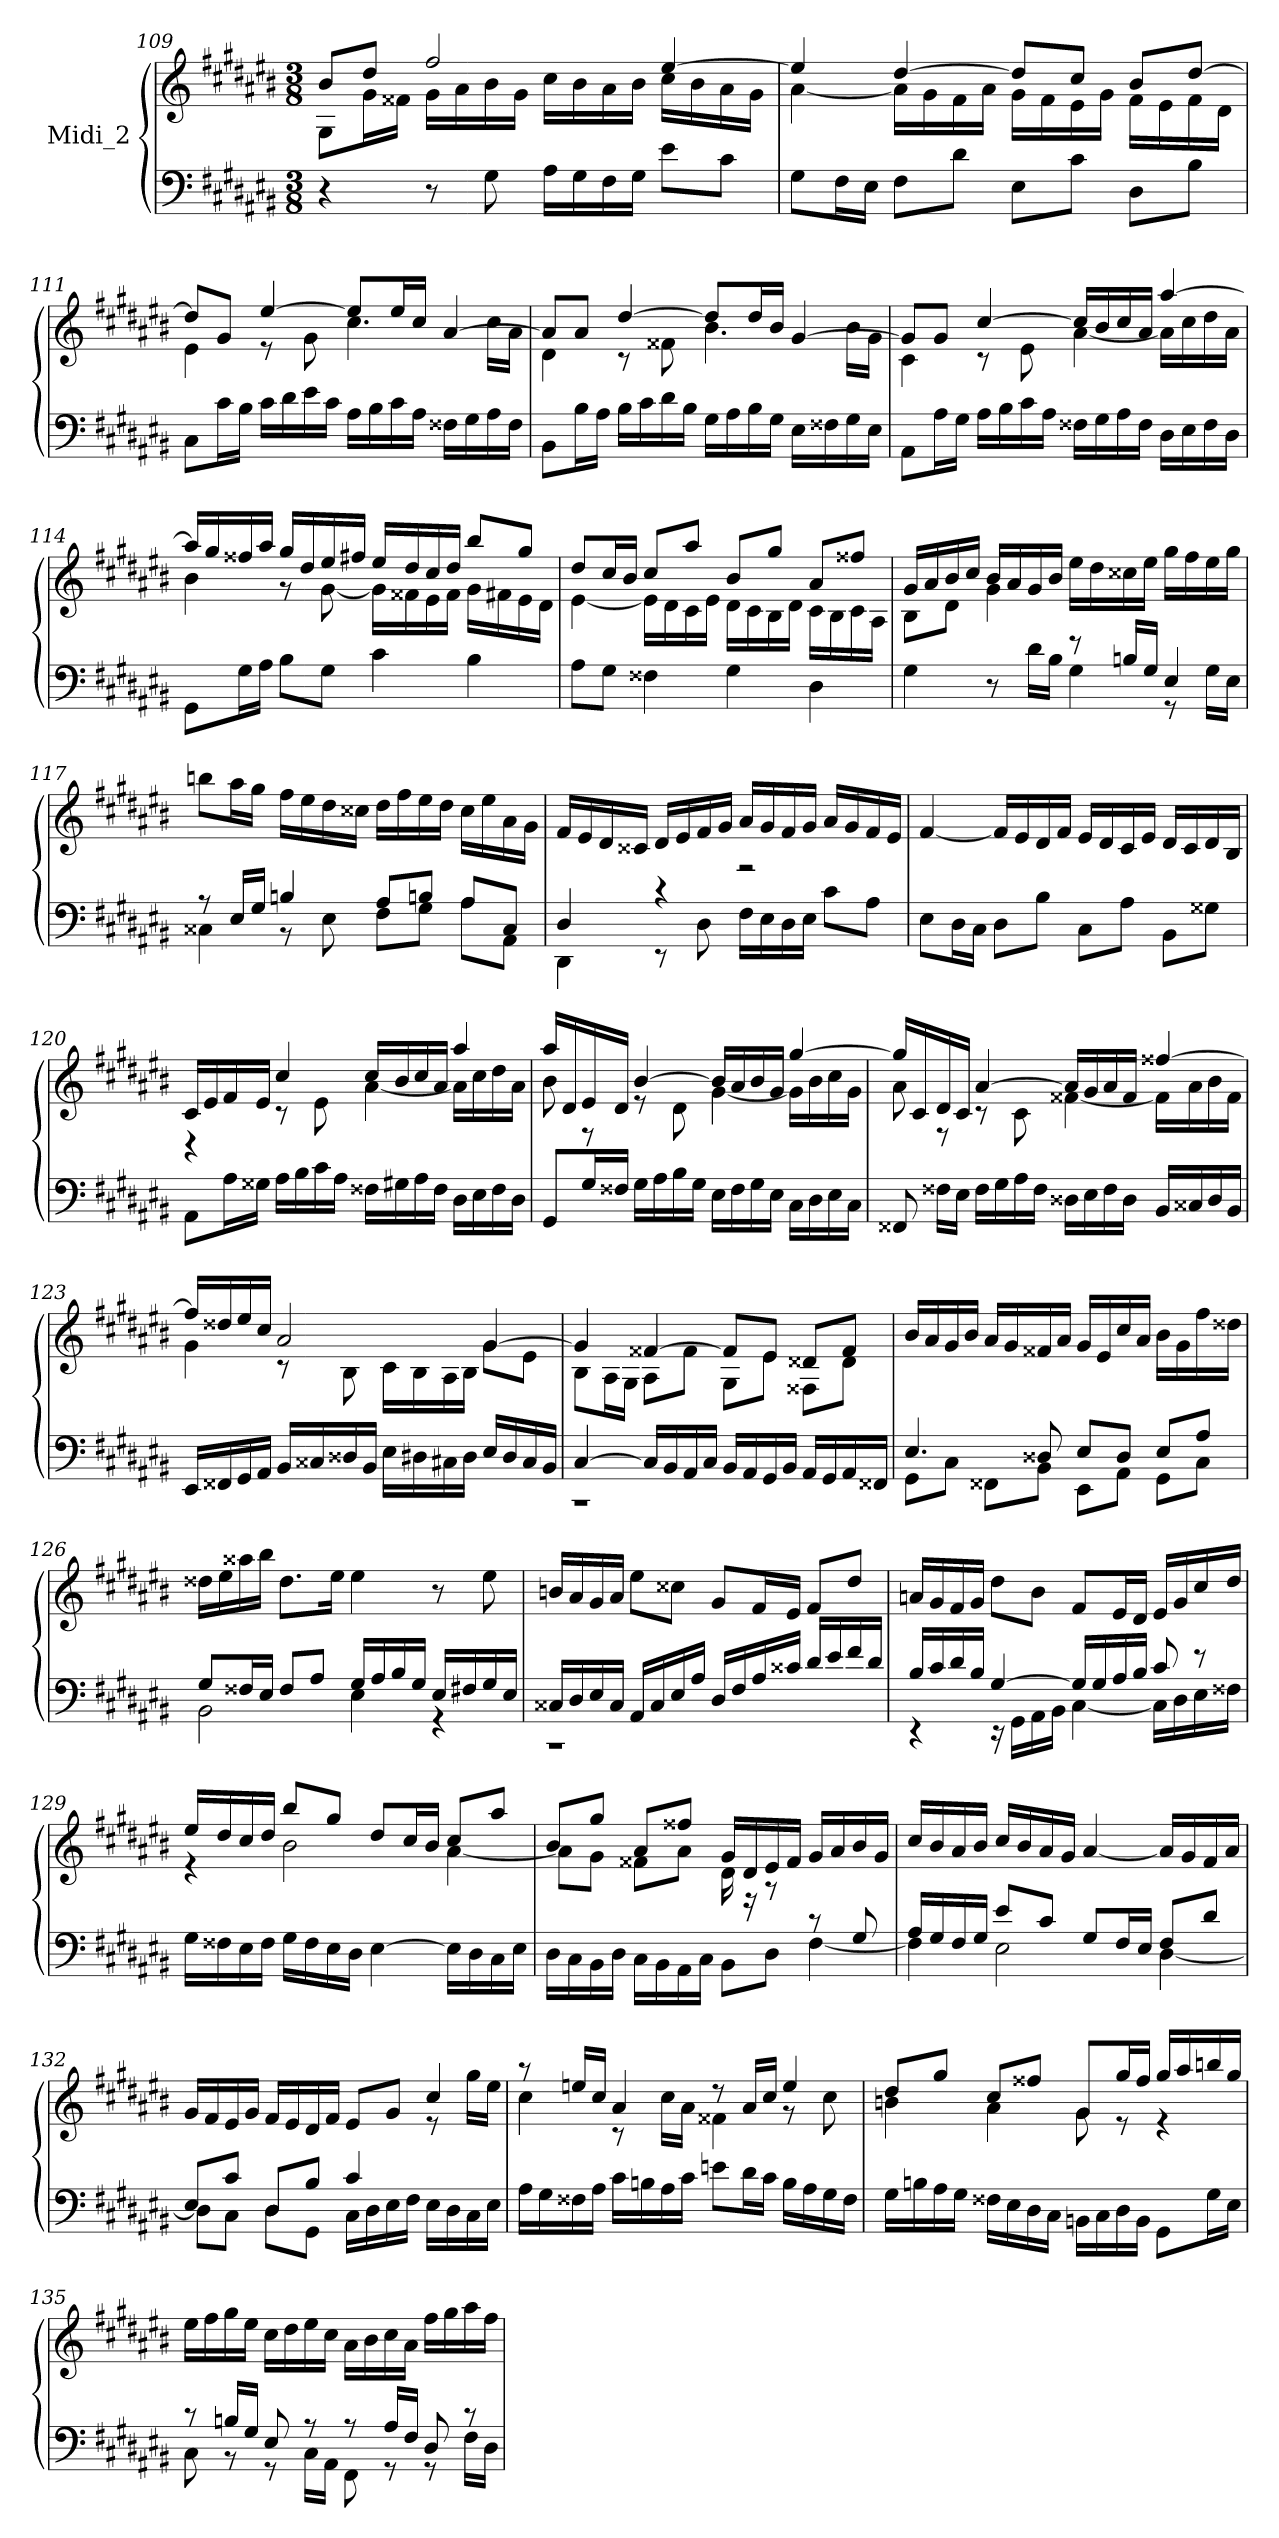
**kern	**kern
*part1	*part1
*staff2	*staff1
*I"Midi_2	*
!!LO:LB:g=z
*clefF4	*clefG2
*k[f#c#g#d#a#e#b#]	*k[f#c#g#d#a#e#b#]
*C#:	*C#:
*M3/8	*M3/8
=109	=109
*	*^
4r	8b#/L	8G#\L
.	8dd#/J	16g#\L
.	.	16f##X\JJ
8r	2ff#i/	16g#\LL
.	.	16a#\
8G#\	.	16b#\
.	.	16g#\JJ
16A#\LL	.	16cc#\LL
16G#\	.	16b#\
16F#\	.	16a#\
16G#\JJ	.	16b#\JJ
8e#\L	[4ee#/	16cc#\LL
.	.	16b#\
8c#\J	.	16a#\
.	.	16g#\JJ
=110	=110	=110
8G#\L	4ee#/]	[4a#\
16F#\L	.	.
16E#\JJ	.	.
8F#\L	[4dd#/	16a#\LL]
.	.	16g#\
8d#\J	.	16f#\
.	.	16a#\JJ
8E#\L	8dd#/L]	16g#\LL
.	.	16f#\
8c#\J	8cc#/J	16e#\
.	.	16g#\JJ
8D#\L	8b#/L	16f#\LL
.	.	16e#\
8B#\J	[8dd#/J	16f#\
.	.	16d#\JJ
!!LO:LB:g=z	!!
=111	=111	=111
8C#\L	8dd#/L]	4e#\
16c#\L	8g#/J	.
16B#\JJ	.	.
16c#\LL	[4ee#/	8r
16d#\	.	.
16e#\	.	8g#\
16c#\JJ	.	.
16A#\LL	8ee#/L]	4.cc#\
16B#\	.	.
16c#\	16ee#/L	.
16A#\JJ	16cc#/JJ	.
16F##X\LL	[4a#/	.
16G#\	.	.
16A#\	.	16cc#\LL
16F##\JJ	.	16a#\JJ
=112	=112	=112
8BB#\L	8a#/L]	4d#\
16B#\L	8a#/J	.
16A#\JJ	.	.
16B#\LL	[4dd#/	8r
16c#\	.	.
16d#\	.	8f##X\
16B#\JJ	.	.
16G#\LL	8dd#/L]	4.b#\
16A#\	.	.
16B#\	16dd#/L	.
16G#\JJ	16b#/JJ	.
16E#\LL	[4g#/	.
16F##X\	.	.
16G#\	.	16b#\LL
16E#\JJ	.	16g#\JJ
!!LO:LB:g=z	!!
=113	=113	=113
8AA#\L	8g#/L]	4c#\
16A#\L	8g#/J	.
16G#\JJ	.	.
16A#\LL	[4cc#/	8r
16B#\	.	.
16c#\	.	8e#\
16A#\JJ	.	.
16F##X\LL	16cc#/LL]	[4a#\
16G#\	16b#/	.
16A#\	16cc#/	.
16F##\JJ	16a#/JJ	.
16D#\LL	[4aa#/	16a#\LL]
16E#\	.	16cc#\
16F##\	.	16dd#\
16D#\JJ	.	16a#\JJ
=114	=114	=114
8GG#\L	16aa#/LL]	4b#\
.	16gg#/	.
16G#\L	16ff##X/	.
16A#\JJ	16aa#/JJ	.
8B#\L	16gg#/LL	8r
.	16dd#/	.
8G#\J	16ee#/	[8g#\
.	16ff#X/JJ	.
4c#\	16ee#/LL	16g#\LL]
.	16dd#/	16f##X\
.	16cc#/	16e#\
.	16dd#/JJ	16f##\JJ
4B#\	8bb#/L	16g#\LL
.	.	16f#X\
.	8gg#/J	16e#\
.	.	16d#\JJ
!!LO:LB:g=z	!!
=115	=115	=115
8A#\L	8dd#/L	[4e#\
8G#\J	16cc#/L	.
.	16b#/JJ	.
4F##X\	8cc#/L	16e#\LL]
.	.	16d#\
.	8aa#/J	16c#\
.	.	16e#\JJ
4G#\	8b#/L	16d#\LL
.	.	16c#\
.	8gg#/J	16B#\
.	.	16d#\JJ
4D#\	8a#/L	16c#\LL
.	.	16B#\
.	8ff##X/J	16c#\
.	.	16A#\JJ
=116	=116	=116
*^	*	*
4ryy	4G#\	16g#/LL	8B#\L
.	.	16a#/	.
.	.	16b#/	8d#\J
.	.	16cc#/JJ	.
8ryy	8r	16b#/LL	4g#\
.	.	16a#/	.
8ryy	16d#\LL	16g#/	.
.	16B#\JJ	16b#/JJ	.
8r	4G#\	2ryy	16ee#\LL
.	.	.	16dd#\
16Bn/LL	.	.	16cc##X\
16G#/JJ	.	.	16ee#\JJ
4E#/	8r	.	16gg#\LL
.	.	.	16ff#\
.	16G#\LL	.	16ee#\
.	16E#\JJ	.	16gg#\JJ
!!LO:LB:g=z	!!
=117	=117	=117	=117
!	!	!LO:N:vis=1	!
8r	4C##X\	4.ryy	8bbn\L
16E#/LL	.	.	16aa#\L
16G#/JJ	.	.	16gg#\JJ
4Bn/	8r	.	16ff#\LL
.	.	.	16ee#\
.	8E#\	2ryy	16dd#\
.	.	.	16cc##X\JJ
8A#/L	8F#\L	.	16dd#\LL
.	.	.	16ff#\
8Bni/J	8G#\J	.	16ee#\
.	.	.	16dd#\JJ
8A#/L	8A#\L	.	16cc##\LL
.	.	.	16ee#\
8C##/J	8AA#\J	8ryy	16a#\
.	.	.	16g#\JJ
*	*	*v	*v
=118	=118	=118
4D#/	4DD#\	16f#/LL
.	.	16e#/
.	.	16d#/
.	.	16c##X/JJ
4r	8r	16d#/LL
.	.	16e#/
.	8D#\	16f#/
.	.	16g#/JJ
2r	16F#\LL	16a#/LL
.	16E#\	16g#/
.	16D#\	16f#/
.	16E#\JJ	16g#/JJ
.	8c#\L	16a#/LL
.	.	16g#/
.	8A#\J	16f#/
.	.	16e#/JJ
!!LO:PB:g=z
=119	=119	=119
!LO:N:vis=1	!	!
4.ryy	8E#\L	[4f#/
.	16D#\L	.
.	16C#\JJ	.
.	8D#\L	16f#/LL]
.	.	16e#/
2ryy	8B#\J	16d#/
.	.	16f#/JJ
.	8C#\L	16e#/LL
.	.	16d#/
.	8A#\J	16c#/
.	.	16e#/JJ
.	8BB#\L	16d#/LL
.	.	16c#/
8ryy	8G##X\J	16d#/
.	.	16B#/JJ
*v	*v	*
=120	=120
*	*^
8AA#\L	16c#/LL	4r
.	16e#/	.
16A#\L	16f#/	.
16G##X\JJ	16e#/JJ	.
16A#\LL	4cc#/	8r
16B#\	.	.
16c#\	.	8e#\
16A#\JJ	.	.
16F##X\LL	16cc#/LL	[4a#\
16G#X\	16b#/	.
16A#\	16cc#/	.
16F##\JJ	16a#/JJ	.
16D#\LL	4aa#/	16a#\LL]
16E#\	.	16cc#\
16F##\	.	16dd#\
16D#\JJ	.	16a#\JJ
!!LO:LB:g=z	!!
=121	=121	=121
8GG#/L	16aa#/LL	8b#\
.	16d#/	.
16G#/L	16e#/	8r
16F##X/JJ	16d#/JJ	.
16G#\LL	[4b#/	8r
16A#\	.	.
16B#\	.	8d#\
16G#\JJ	.	.
16E#\LL	16b#/LL]	[4g#\
16F##\	16a#/	.
16G#\	16b#/	.
16E#\JJ	16g#/JJ	.
16C#\LL	[4gg#/	16g#\LL]
16D#\	.	16b#\
16E#\	.	16cc#\
16C#\JJ	.	16g#\JJ
=122	=122	=122
8FF##X/	16gg#/LL]	8a#\
.	16c#/	.
16F##X\LL	16d#/	8r
16E#\JJ	16c#/JJ	.
16F##\LL	[4a#/	8r
16G#\	.	.
16A#\	.	8c#\
16F##\JJ	.	.
16D##X\LL	16a#/LL]	[4f##X\
16E#\	16g#/	.
16F##\	16a#/	.
16D##\JJ	16f##/JJ	.
16BB#/LL	[4ff##X/	16f##\LL]
16C##X/	.	16a#\
16D##/	.	16b#\
16BB#/JJ	.	16f##\JJ
!!LO:LB:g=z	!!
=123	=123	=123
16EE#/LL	16ff##/LL]	4g#\
16FF##X/	16dd##X/	.
16GG#/	16ee#/	.
16AA#/JJ	16cc#/JJ	.
16BB#/LL	2a#/	8r
16C##X/	.	.
16D##X/	.	8B#\
16BB#/JJ	.	.
16E#\LL	.	16c#\LL
16D#X\	.	16B#\
16C#X\	.	16A#\
16D#\JJ	.	16B#\JJ
16E#/LL	[4g#/	8g#\L
16D#/	.	.
16C#/	.	8e#\J
16BB#/JJ	.	.
=124	=124	=124
*^	*	*
!	!LO:N:vis=1	!	!
[4C#/	4.r	4g#/]	8B#\L
.	.	.	16A#\L
.	.	.	16G#\JJ
16C#/LL]	.	[4f##X/	8A#\L
16BB#/	.	.	.
16AA#/	2ryy	.	8f##\J
16C#/JJ	.	.	.
16BB#/LL	.	8f##/L]	8G#\L
16AA#/	.	.	.
16GG#/	.	8e#/J	8e#\J
16BB#/JJ	.	.	.
16AA#/LL	.	8d##X/L	8F##X\L
16GG#/	.	.	.
16AA#/	8ryy	8f##/J	8d##\J
16FF##X/JJ	.	.	.
!!LO:LB:g=z	!!
=125	=125	=125	=125
4.E#/	8GG#\L	16b#/LL	2ryy
.	.	16a#/	.
.	8C#\J	16g#/	.
.	.	16b#/JJ	.
.	8FF##X\L	16a#/LL	.
.	.	16g#/	.
8D##X/	8BB#\J	16f##X/	.
.	.	16a#/JJ	.
8E#/L	8EE#\L	16g#/LL	4ryy
.	.	16e#/	.
8D##/J	8AA#\J	16cc#/	.
.	.	16a#/JJ	.
8E#/L	8GG#\L	4ryy	16b#\LL
.	.	.	16g#\
8A#/J	8C#\J	.	16ff#i\
.	.	.	16dd##X\JJ
*	*	*v	*v
=126	=126	=126
8G#/L	2BB#\	16dd##X\LL
.	.	16ee#\
16F##X/L	.	16aa##X\
16E#/JJ	.	16bb#\JJ
8F##/L	.	8.dd##\L
8A#/J	.	.
.	.	16ee#\Jk
16G#/LL	4E#\	4ee#\
16A#/	.	.
16B#/	.	.
16G#/JJ	.	.
16E#/LL	4r	8r
16F#X/	.	.
16G#/	.	8ee#\
16E#/JJ	.	.
!!LO:LB:g=z
=127	=127	=127
!	!LO:N:vis=1	!
16C##X/LL	4.r	16bn/LL
16D#/	.	16a#/
16E#/	.	16g#/
16C##/JJ	.	16a#/JJ
16AA#/LL	.	8ee#\L
16C##/	.	.
16E#/	2ryy	8cc##X\J
16A#/JJ	.	.
16D#/LL	.	8g#/L
16F#/	.	.
16A#/	.	16f#/L
16c##X/JJ	.	16e#/JJ
16d#/LL	.	8f#/L
16e#/	.	.
16f#/	8ryy	8dd#/J
16d#/JJ	.	.
=128	=128	=128
*	*	*^
16B#/LL	4r	16an/LL	4ryy
16c#/	.	16g#/	.
16d#/	.	16f#/	.
16B#/JJ	.	16g#/JJ	.
[4G#/	16r	4ryy	8dd#\L
.	16GG#\LL	.	.
.	16AA#\	.	8b#\J
.	16BB#\JJ	.	.
16G#/LL]	[4C#\	8f#/L	2ryy
16G#/	.	.	.
16A#/	.	16e#/L	.
16B#/JJ	.	16d#/JJ	.
8c#/	16C#\LL]	16e#/LL	.
.	16D#\	16g#/	.
8r	16E#\	16cc#/	.
.	16F##X\JJ	16dd#/JJ	.
!!LO:LB:g=z	!!
=129	=129	=129	=129
!LO:N:vis=1	!	!	!
4.ryy	16G#\LL	16ee#/LL	4r
.	16F##X\	16dd#/	.
.	16E#\	16cc#/	.
.	16F##\JJ	16dd#/JJ	.
.	16G#\LL	8bb#/L	2b#\
.	16F##\	.	.
2ryy	16E#\	8gg#/J	.
.	16D#\JJ	.	.
.	[4E#\	8dd#/L	.
.	.	16cc#/L	.
.	.	16b#/JJ	.
.	16E#\LL]	8cc#/L	[4a#\
.	16D#\	.	.
8ryy	16C#\	8aa#/J	.
.	16E#\JJ	.	.
=130	=130	=130	=130
4ryy	16D#\LL	8b#/L	8a#\L]
.	16C#\	.	.
.	16BB#\	8gg#/J	8g#\J
.	16D#\JJ	.	.
4ryy	16C#\LL	8a#/L	8f##X\L
.	16BB#\	.	.
.	16AA#\	8ff##X/J	8a#\J
.	16C#\JJ	.	.
4ryy	8BB#\L	16g#/LL	16d#\
.	.	16d#/	16r
.	8D#\J	16e#/	8r
.	.	16f##/JJ	.
8r	[4F#\	16g#/LL	4ryy
.	.	16a#/	.
8G#/	.	16b#/	.
.	.	16g#/JJ	.
!!LO:PB:g=z	!!
=131	=131	=131	=131
!	!	!	!LO:N:vis=1
16A#/LL	4F#\]	16cc#/LL	4.ryy
16G#/	.	16b#/	.
16F#/	.	16a#/	.
16G#/JJ	.	16b#/JJ	.
8e#/L	2E#\	16cc#/LL	.
.	.	16b#/	.
8c#/J	.	16a#/	2ryy
.	.	16g#/JJ	.
8G#/L	.	[4a#/	.
16F#/L	.	.	.
16E#/JJ	.	.	.
8F#/L	[4D#\	16a#/LL]	.
.	.	16g#/	.
8d#/J	.	16f#/	8ryy
.	.	16a#/JJ	.
=132	=132	=132	=132
8E#/L	8D#\L]	16g#/LL	4ryy
.	.	16f#/	.
8c#/J	8C#\J	16e#/	.
.	.	16g#/JJ	.
8D#/L	8D#\L	16f#/LL	4ryy
.	.	16e#/	.
8B#/J	8GG#\J	16d#/	.
.	.	16f#/JJ	.
4c#/	16C#\LL	8e#/L	4ryy
.	16D#\	.	.
.	16E#\	8g#/J	.
.	16F#\JJ	.	.
4ryy	16E#\LL	4cc#/	8r
.	16D#\	.	.
.	16C#\	.	16gg#\LL
.	16E#\JJ	.	16ee#\JJ
!!LO:LB:g=z	!!
=133	=133	=133	=133
!LO:N:vis=1	!	!	!
4.ryy	16A#\LL	8r	4cc#\
.	16G#\	.	.
.	16F##X\	16een/LL	.
.	16A#\JJ	16cc#/JJ	.
.	16c#\LL	4a#/	8r
.	16Bn\	.	.
2ryy	16A#\	.	16cc#\LL
.	16c#\JJ	.	16a#\JJ
.	8en\L	8r	4f##X\
.	16d#\L	16a#/LL	.
.	16c#\JJ	16cc#/JJ	.
.	16B\LL	4ee/	8r
.	16A#\	.	.
8ryy	16G#\	.	8cc#\
.	16F##\JJ	.	.
=134	=134	=134	=134
!LO:N:vis=1	!	!	!
4.ryy	16G#\LL	8dd#/L	4bn\
.	16Bn\	.	.
.	16A#\	8gg#/J	.
.	16G#\JJ	.	.
.	16F##X\LL	8cc#/L	4a#\
.	16E#\	.	.
2ryy	16D#\	8ff##X/J	.
.	16C#\JJ	.	.
.	16BBn\LL	8g#/L	8g#\
.	16C#\	.	.
.	16D#\	16gg#/L	8r
.	16BB\JJ	16ff##/JJ	.
.	8GG#\L	16gg#/LL	4r
.	.	16aa#/	.
8ryy	16G#\L	16bbn/	.
.	16E#\JJ	16gg#/JJ	.
!!LO:LB:g=z	!!
=135	=135	=135	=135
!	!	!	!LO:N:vis=1
8r	8C#\	16ee#\LL	4.ryy
.	.	16ff#\	.
16Bn/LL	8r	16gg#\	.
16G#/JJ	.	16ee#\JJ	.
8E#/	8r	16cc#\LL	.
.	.	16dd#\	.
8r	16C#\LL	16ee#\	2ryy
.	16AA#\JJ	16cc#\JJ	.
8r	8FF#\	16a#\LL	.
.	.	16b#\	.
16A#/LL	8r	16cc#\	.
16F#/JJ	.	16a#\JJ	.
8D#/	8r	16ff#\LL	.
.	.	16gg#\	.
8r	16F#\LL	16aa#\	8ryy
.	16D#\JJ	16ff#\JJ	.
*v	*v	*	*
*	*v	*v
=	=
*-	*-
